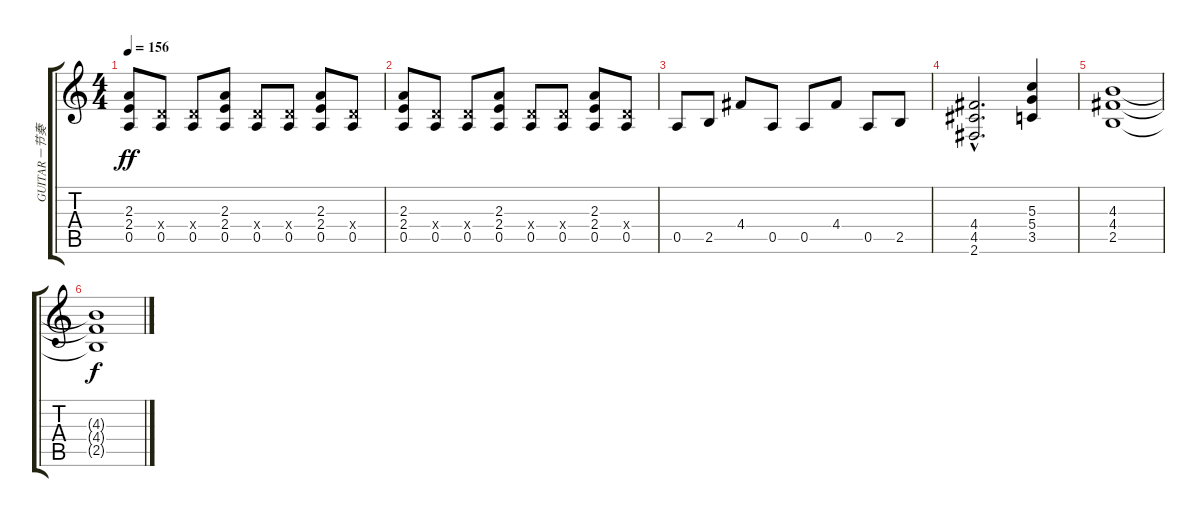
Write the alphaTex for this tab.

\track ("GUITAR－节奏" "GUITAR－节奏") {instrument overdrivenguitar}
\staff {score tabs}
\tuning (E4 B3 G3 D3 A2 E2) {hide}
\ts (4 4)
\tempo 156
\clef g2
\ks c
(2.3 2.4 0.5).8{dy ff} (0.4{x} 0.5).8 (0.4{x} 0.5).8 (2.3 2.4 0.5).8 (0.4{x} 0.5).8 (0.4{x} 0.5).8 (2.3 2.4 0.5).8 (0.4{x} 0.5).8 |
(2.3 2.4 0.5).8 (0.4{x} 0.5).8 (0.4{x} 0.5).8 (2.3 2.4 0.5).8 (0.4{x} 0.5).8 (0.4{x} 0.5).8 (2.3 2.4 0.5).8 (0.4{x} 0.5).8 |
0.5.8 2.5.8 4.4.8 0.5.8 0.5.8 4.4.8 0.5.8 2.5.8 |
(4.4{hac} 4.5{hac} 2.6{hac}).2{d} (5.3 5.4 3.5).4 |
(4.3 4.4 2.5).1 |
(4.3{t} 4.4{t} 2.5{t}).1{dy f}
